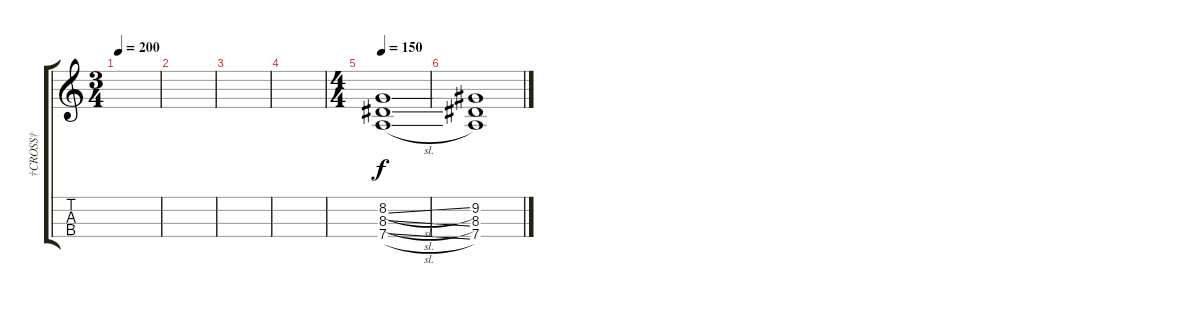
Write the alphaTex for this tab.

\track ("†CROSS†" "†CROSS†") {instrument seashore}
\staff {score tabs}
\tuning (E4 B3 G3 D3) {hide}
\ts (3 4)
\tempo 200
\clef g2
\ks c
|
|
|
|
\ts (4 4)
\tempo 150
(8.2{sl} 8.3{sl} 7.4{sl}).1 |
(9.2 8.3 7.4).1
